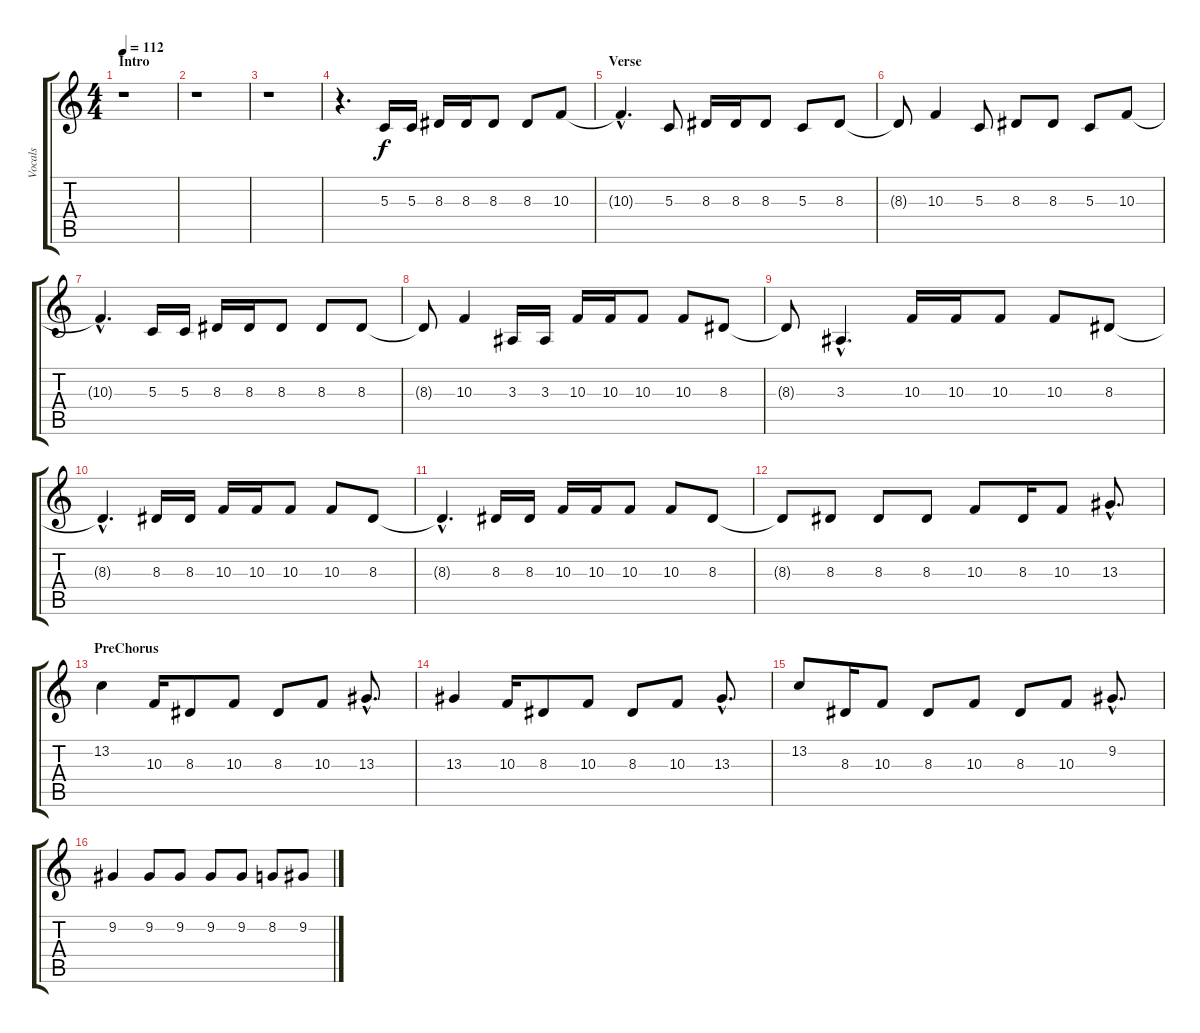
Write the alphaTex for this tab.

\track ("Vocals" "Vocals") {instrument trumpet}
\staff {score tabs}
\tuning (E4 B3 G3 D3 A2 E2) {hide}
\ts (4 4)
\section ("" "Intro")
\tempo 112
\clef g2
\ks c
r.1{dy f instrument trumpet} |
r.1 |
r.1 |
r.4{d} 5.3.16 5.3.16 8.3.16 8.3.16 8.3.8 8.3.8 10.3.8 |
\section ("" "Verse")
10.3{hac t}.4{d} 5.3.8 8.3.16 8.3.16 8.3.8 5.3.8 8.3.8 |
8.3{t}.8 10.3.4 5.3.8 8.3.8 8.3.8 5.3.8 10.3.8 |
10.3{hac t}.4{d} 5.3.16 5.3.16 8.3.16 8.3.16 8.3.8 8.3.8 8.3.8 |
8.3{t}.8 10.3.4 3.3.16 3.3.16 10.3.16 10.3.16 10.3.8 10.3.8 8.3.8 |
8.3{t}.8 3.3{hac}.4{d} 10.3.16 10.3.16 10.3.8 10.3.8 8.3.8 |
8.3{hac t}.4{d} 8.3.16 8.3.16 10.3.16 10.3.16 10.3.8 10.3.8 8.3.8 |
8.3{hac t}.4{d} 8.3.16 8.3.16 10.3.16 10.3.16 10.3.8 10.3.8 8.3.8 |
8.3{t}.8 8.3.8 8.3.8 8.3.8 10.3.8 8.3.16 10.3.8 13.3{hac}.8{d} |
\section ("" "PreChorus")
13.2.4 10.3.16 8.3.8 10.3.8 8.3.8 10.3.8 13.3{hac}.8{d} |
13.3.4 10.3.16 8.3.8 10.3.8 8.3.8 10.3.8 13.3{hac}.8{d} |
13.2.8 8.3.16 10.3.8 8.3.8 10.3.8 8.3.8 10.3.8 9.2{hac}.8{d} |
9.2.4 9.2.8 9.2.8 9.2.8 9.2.8 8.2.8 9.2.8
